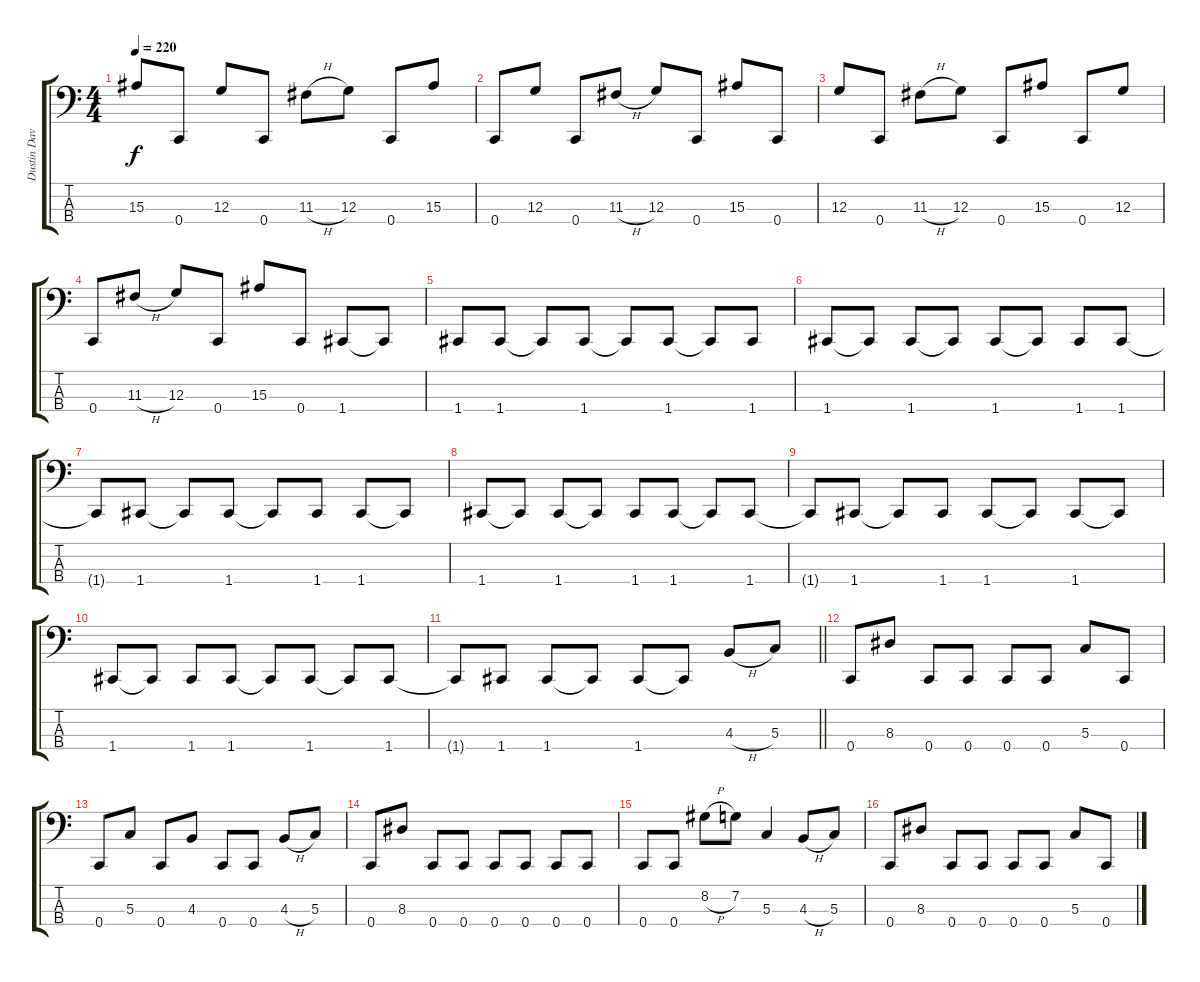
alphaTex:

\track ("Dustin Davidson (Bass)" "Dustin Dav") {instrument electricbasspick}
\staff {score tabs}
\tuning (F2 C2 G1 C1) {hide}
\ts (4 4)
\tempo 220
\clef f4
\ks c
15.3.8{dy f} 0.4.8 12.3.8 0.4.8 11.3{h}.8 12.3.8 0.4.8 15.3.8 |
0.4.8 12.3.8 0.4.8 11.3{h}.8 12.3.8 0.4.8 15.3.8 0.4.8 |
12.3.8 0.4.8 11.3{h}.8 12.3.8 0.4.8 15.3.8 0.4.8 12.3.8 |
0.4.8 11.3{h}.8 12.3.8 0.4.8 15.3.8 0.4.8 1.4.8 1.4{t}.8 |
1.4.8 1.4.8 1.4{t}.8 1.4.8 1.4{t}.8 1.4.8 1.4{t}.8 1.4.8 |
1.4.8 1.4{t}.8 1.4.8 1.4{t}.8 1.4.8 1.4{t}.8 1.4.8 1.4.8 |
1.4{t}.8 1.4.8 1.4{t}.8 1.4.8 1.4{t}.8 1.4.8 1.4.8 1.4{t}.8 |
1.4.8 1.4{t}.8 1.4.8 1.4{t}.8 1.4.8 1.4.8 1.4{t}.8 1.4.8 |
1.4{t}.8 1.4.8 1.4{t}.8 1.4.8 1.4.8 1.4{t}.8 1.4.8 1.4{t}.8 |
1.4.8 1.4{t}.8 1.4.8 1.4.8 1.4{t}.8 1.4.8 1.4{t}.8 1.4.8 |
\barLineRight lightlight
1.4{t}.8 1.4.8 1.4.8 1.4{t}.8 1.4.8 1.4{t}.8 4.3{h}.8 5.3.8 |
0.4.8 8.3.8 0.4.8 0.4.8 0.4.8 0.4.8 5.3.8 0.4.8 |
0.4.8 5.3.8 0.4.8 4.3.8 0.4.8 0.4.8 4.3{h}.8 5.3.8 |
0.4.8 8.3.8 0.4.8 0.4.8 0.4.8 0.4.8 0.4.8 0.4.8 |
0.4.8 0.4.8 8.2{h}.8 7.2.8 5.3.4 4.3{h}.8 5.3.8 |
0.4.8 8.3.8 0.4.8 0.4.8 0.4.8 0.4.8 5.3.8 0.4.8
